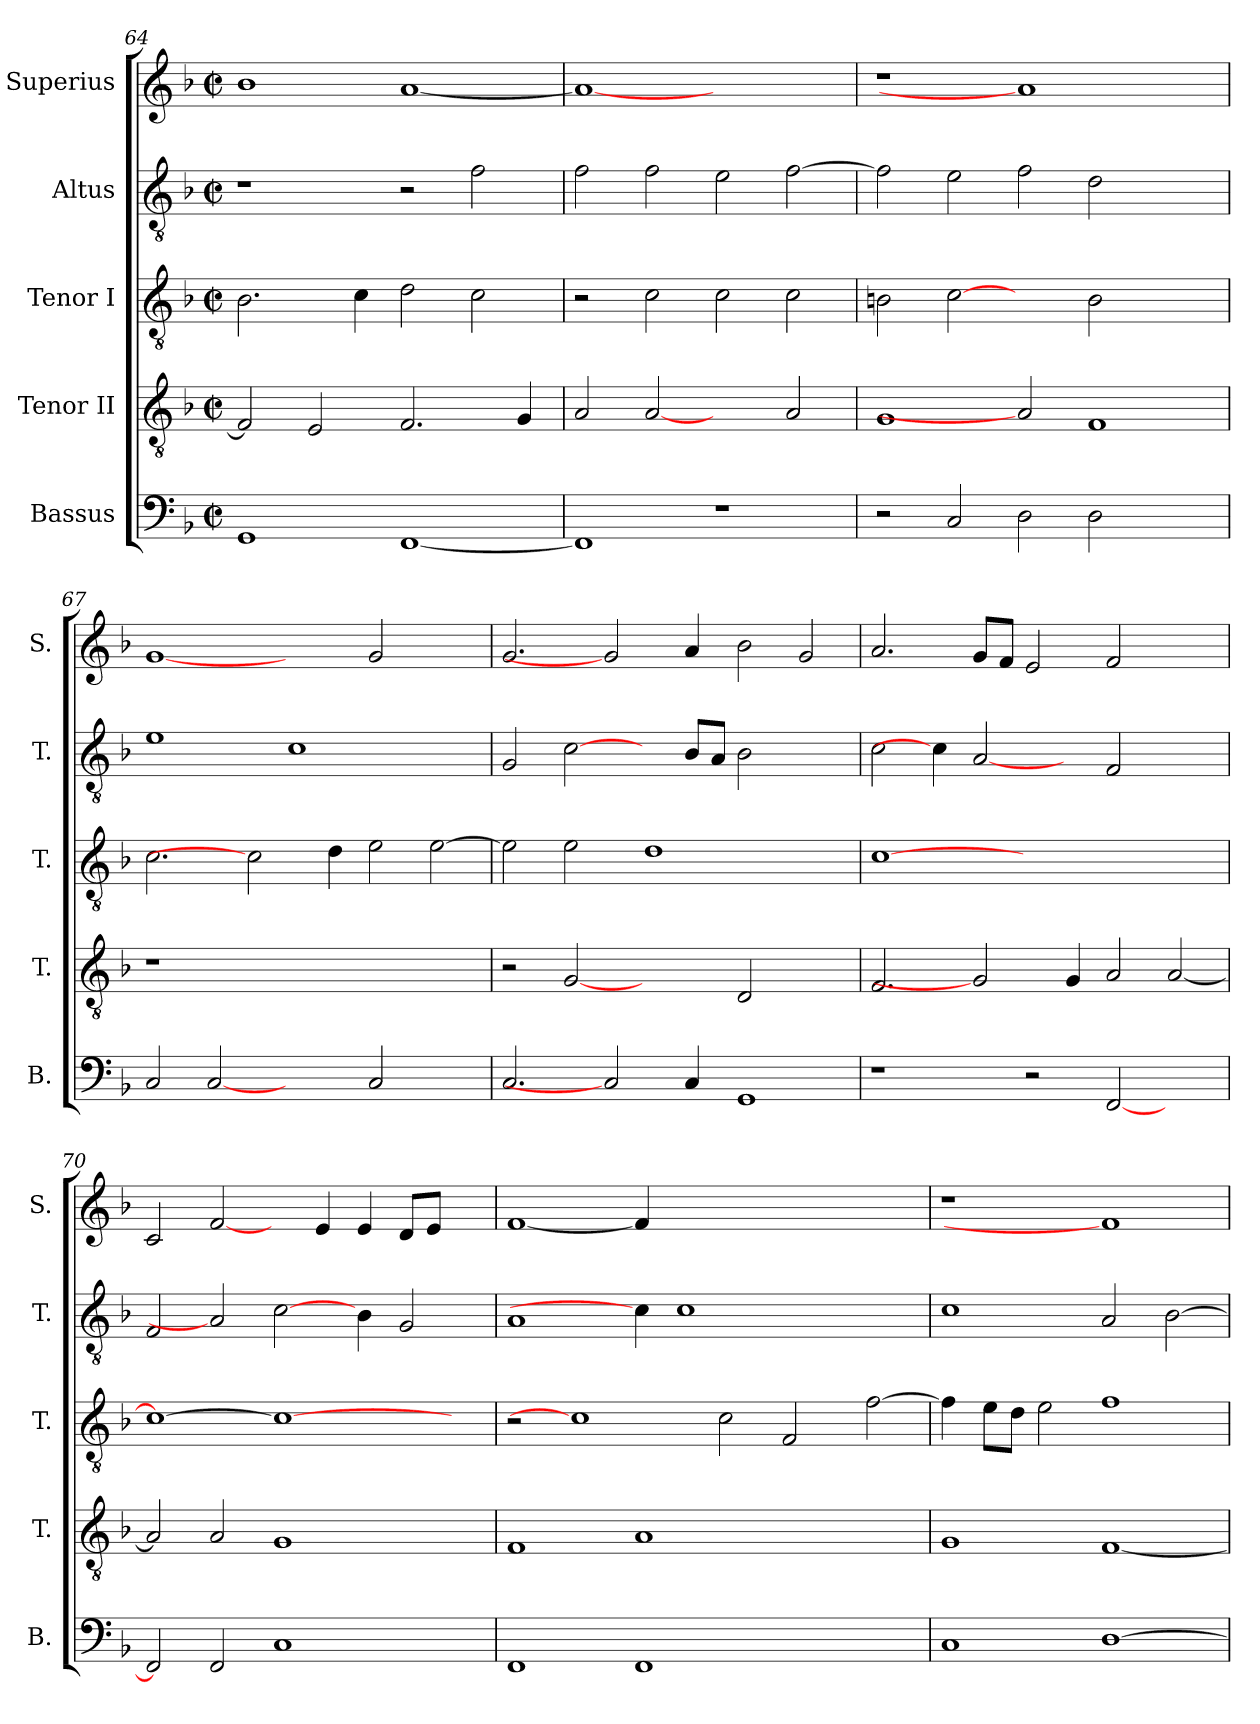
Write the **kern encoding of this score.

**kern	**kern	**kern	**kern	**kern
*part5	*part4	*part3	*part2	*part1
*staff5	*staff4	*staff3	*staff2	*staff1
*I"Bassus	*I"Tenor II	*I"Tenor I	*I"Altus	*I"Superius
*I'B.	*I'T.	*I'T.	*I'T.	*I'S.
*clefF4	*clefGv2	*clefGv2	*clefGv2	*clefG2
*	*ITrd7c12	*ITrd7c12	*ITrd7c12	*
*k[b-]	*k[b-]	*k[b-]	*k[b-]	*k[b-]
*F:	*F:	*F:	*F:	*F:
*M2/2	*M2/2	*M2/2	*M2/2	*M2/2
*met(c|)	*met(c|)	*met(c|)	*met(c|)	*met(c|)
=64	=64	=64	=64	=64
1GGi	2FFi/]	2.BB-i\	1r	1b-i
.	2EEi/	.	.	.
.	.	4Ci\	.	.
[<1FFi	2.FFi/	2Di\	2r	[<1ai
.	.	2Ci\	2Fi\	.
.	4GGi/	.	.	.
=65	=65	=65	=65	=65
1FFi]	2AAi/	2r	2Fi\	1ai_<
.	[2AAi	2Ci\	2Fi\	.
1r	2ryy	2Ci\	2Ei\	1ryy
.	2AAi/	2Ci\	[>2Fi\	.
=66	=66	=66	=66	=66
!	!	!	!	!LO:N:vis=1
2r	1GGi	2BBni\	2Fi\]	1r
2Ci/	.	[2Ci	2Ei\	.
2Di\	2AAi]	2ryy	2Fi\	1ai]
2Di\	1FFi	2BBi\	2Di\	.
2ryy	.	2ryy	2ryy	2ryy
!!LO:LB:g=z
=67	=67	=67	=67	=67
!	!LO:N:vis=1	!	!	!
2Ci/	1r	2.Ci\	1Ei	[1gi
[2Ci	.	.	.	.
.	.	2Ci]	.	.
2ryy	1.ryy	.	1Ci	2ryy
.	.	4Di\	.	.
2Ci/	.	2Ei\	.	2gi/
2ryy	.	[>2Ei\	2ryy	2ryy
=68	=68	=68	=68	=68
2.Ci/	2r	2Ei\]	2GGi/	2.gi/
.	[2GGi	2Ei\	[2Ci\	.
2Ci]	.	.	.	2gi]
.	2ryy	1Di	4ryy	.
4Ci/	.	.	8BB-i/L	4ai/
.	.	.	8AAi/J	.
1GGi	2DDi/	.	2BB-i\	2b-i\
.	2ryy	2ryy	2ryy	2gi/
=69	=69	=69	=69	=69
1r	2.FFi/	[>1Ci	2Ci\	2.ai/
.	.	.	4Ci\]	.
.	2GGi]	.	[2AAi	8gi/L
.	.	.	.	8fi/J
2r	.	1.ryy	.	2ei/
.	4GGi/	.	4ryy	.
[<2FFi/	2AAi/	.	2FFi/	2fi/
2ryy	[<2AAi/	.	2ryy	2ryy
=70	=70	=70	=70	=70
2FFi/]	2AAi/]	1Ci_>	2FFi/	2ci/
2FFi/	2AAi/	.	2AAi]	[2fi/
1Ci	1GGi	1Ci_	[2Ci\	4ryy
.	.	.	.	4ei/
.	.	.	4BB-i\	4ei/
.	.	.	2GGi/	8di/L
.	.	.	.	8ei/J
4ryy	4ryy	4ryy	.	4ryy
=71	=71	=71	=71	=71
1FFi	1FFi	2r	1AAi	[1fi
.	.	1Ci]	.	.
1FFi	1AAi	.	4Ci\]	4fi/]
.	.	.	1Ci	1..ryy
.	.	2Ci\	.	.
1ryy	1ryy	2FFi/	.	.
.	.	.	2.ryy	.
.	.	[>2Fi\	.	.
=72	=72	=72	=72	=72
!	!	!	!	!LO:N:vis=1
1Ci	1GGi	4Fi\]	1Ci	1r
.	.	8Ei\L	.	.
.	.	8Di\J	.	.
.	.	2Ei\	.	.
[>1Di	[<1FFi	1Fi	2AAi/	1fi]
.	.	.	[>2BB-i\	.
=	=	=	=	=
*-	*-	*-	*-	*-
